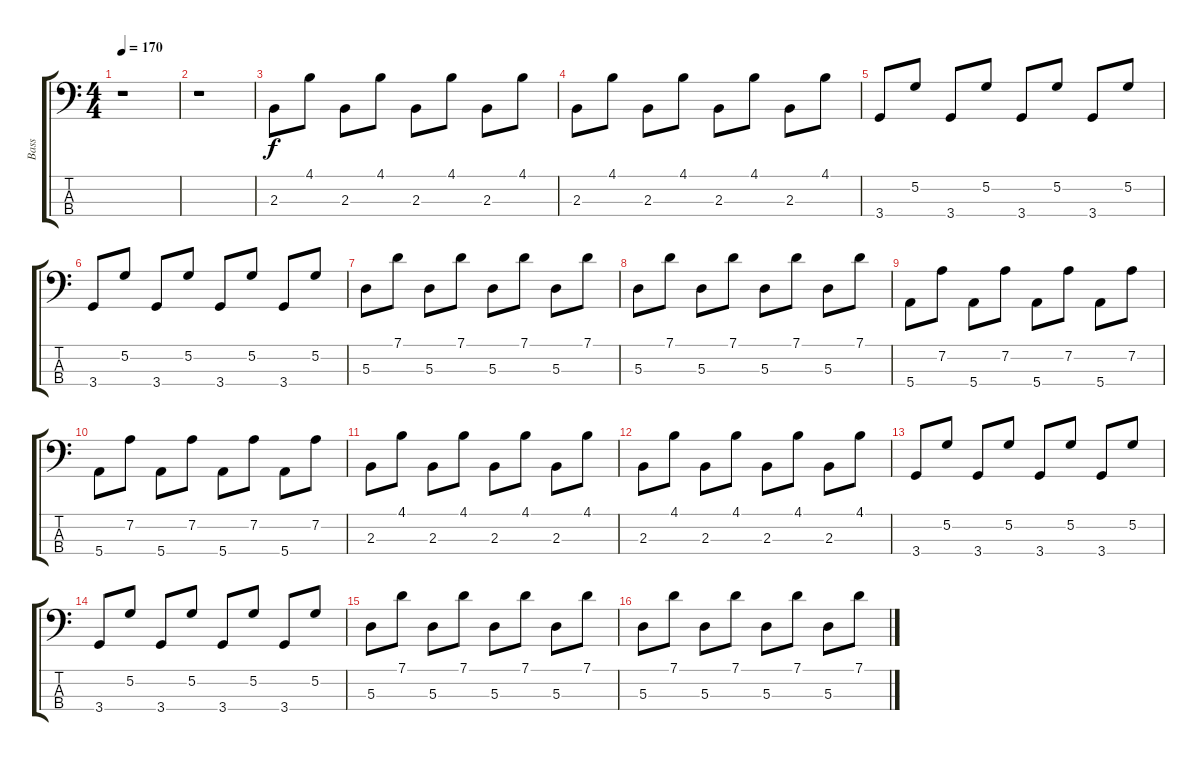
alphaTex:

\track ("Bass" "Bass") {instrument electricbasspick}
\staff {score tabs}
\tuning (G2 D2 A1 E1) {hide}
\ts (4 4)
\tempo 170
\clef f4
\ks c
r.1{dy f} |
r.1 |
2.3.8 4.1.8 2.3.8 4.1.8 2.3.8 4.1.8 2.3.8 4.1.8 |
2.3.8 4.1.8 2.3.8 4.1.8 2.3.8 4.1.8 2.3.8 4.1.8 |
3.4.8 5.2.8 3.4.8 5.2.8 3.4.8 5.2.8 3.4.8 5.2.8 |
3.4.8 5.2.8 3.4.8 5.2.8 3.4.8 5.2.8 3.4.8 5.2.8 |
5.3.8 7.1.8 5.3.8 7.1.8 5.3.8 7.1.8 5.3.8 7.1.8 |
5.3.8 7.1.8 5.3.8 7.1.8 5.3.8 7.1.8 5.3.8 7.1.8 |
5.4.8 7.2.8 5.4.8 7.2.8 5.4.8 7.2.8 5.4.8 7.2.8 |
5.4.8 7.2.8 5.4.8 7.2.8 5.4.8 7.2.8 5.4.8 7.2.8 |
2.3.8 4.1.8 2.3.8 4.1.8 2.3.8 4.1.8 2.3.8 4.1.8 |
2.3.8 4.1.8 2.3.8 4.1.8 2.3.8 4.1.8 2.3.8 4.1.8 |
3.4.8 5.2.8 3.4.8 5.2.8 3.4.8 5.2.8 3.4.8 5.2.8 |
3.4.8 5.2.8 3.4.8 5.2.8 3.4.8 5.2.8 3.4.8 5.2.8 |
5.3.8 7.1.8 5.3.8 7.1.8 5.3.8 7.1.8 5.3.8 7.1.8 |
5.3.8 7.1.8 5.3.8 7.1.8 5.3.8 7.1.8 5.3.8 7.1.8
